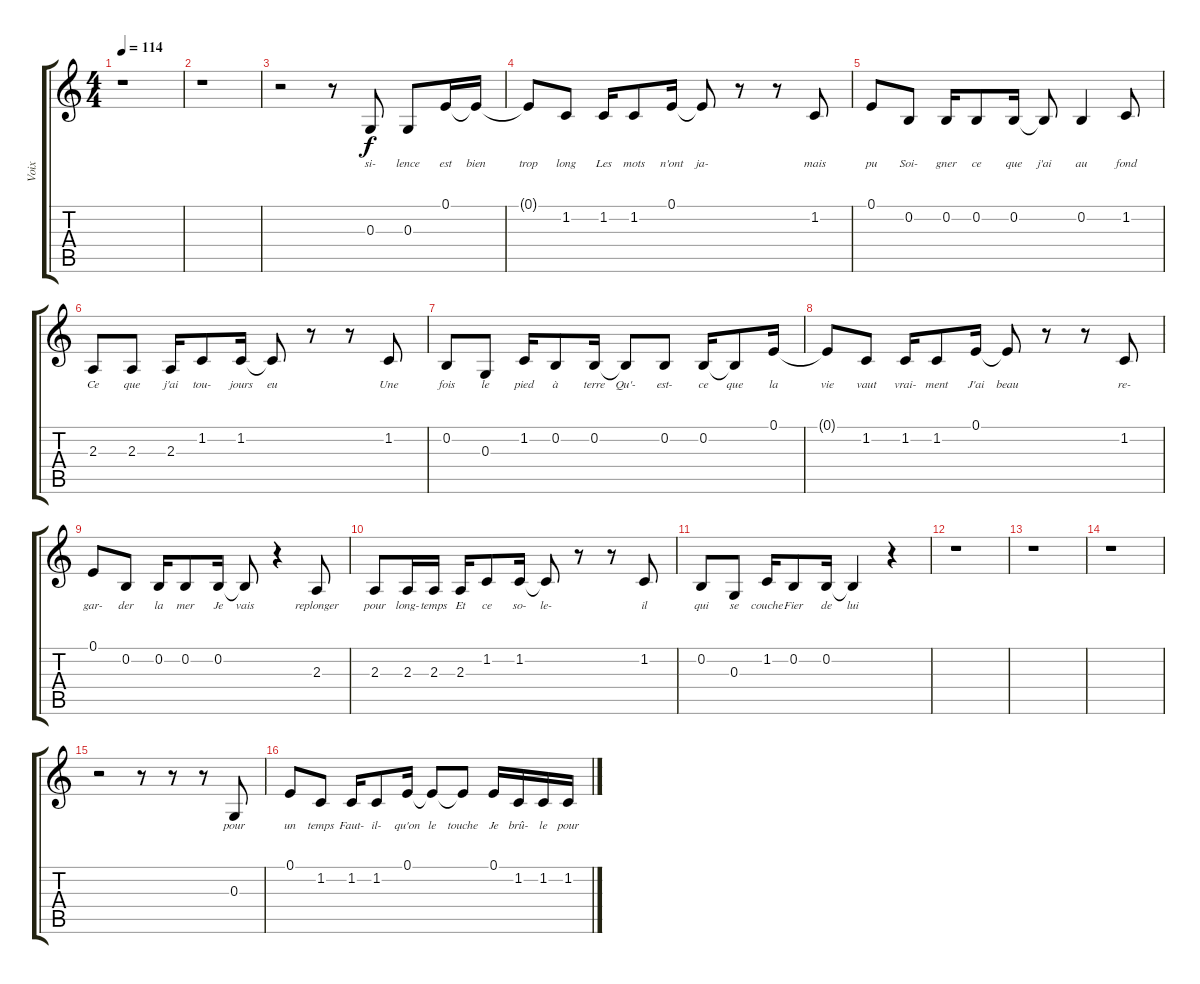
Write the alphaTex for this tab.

\track ("Voix" "Voix") {instrument lead6voice}
\staff {score tabs}
\tuning (E4 B3 G3 D3 A2 E2) {hide}
\ts (4 4)
\tempo 114
\clef g2
\ks c
r.1{dy f} |
r.1 |
r.2 r.8 0.3.8{lyrics (0 "si-") lyrics (1 "") lyrics (2 "") lyrics (3 "") lyrics (4 "")} 0.3.8{lyrics (0 "lence") lyrics (1 "") lyrics (2 "") lyrics (3 "") lyrics (4 "")} 0.1.16{lyrics (0 "est") lyrics (1 "") lyrics (2 "") lyrics (3 "") lyrics (4 "")} 0.1{t}.16{lyrics (0 "bien") lyrics (1 "") lyrics (2 "") lyrics (3 "") lyrics (4 "")} |
0.1{t}.8{lyrics (0 "trop") lyrics (1 "") lyrics (2 "") lyrics (3 "") lyrics (4 "")} 1.2.8{lyrics (0 "long") lyrics (1 "") lyrics (2 "") lyrics (3 "") lyrics (4 "")} 1.2.16{lyrics (0 "Les") lyrics (1 "") lyrics (2 "") lyrics (3 "") lyrics (4 "")} 1.2.8{lyrics (0 "mots") lyrics (1 "") lyrics (2 "") lyrics (3 "") lyrics (4 "")} 0.1.16{lyrics (0 "n'ont") lyrics (1 "") lyrics (2 "") lyrics (3 "") lyrics (4 "")} 0.1{t}.8{lyrics (0 "ja-") lyrics (1 "") lyrics (2 "") lyrics (3 "") lyrics (4 "")} r.8 r.8 1.2.8{lyrics (0 "mais") lyrics (1 "") lyrics (2 "") lyrics (3 "") lyrics (4 "")} |
0.1.8{lyrics (0 "pu") lyrics (1 "") lyrics (2 "") lyrics (3 "") lyrics (4 "")} 0.2.8{lyrics (0 "Soi-") lyrics (1 "") lyrics (2 "") lyrics (3 "") lyrics (4 "")} 0.2.16{lyrics (0 "gner") lyrics (1 "") lyrics (2 "") lyrics (3 "") lyrics (4 "")} 0.2.8{lyrics (0 "ce") lyrics (1 "") lyrics (2 "") lyrics (3 "") lyrics (4 "")} 0.2.16{lyrics (0 "que") lyrics (1 "") lyrics (2 "") lyrics (3 "") lyrics (4 "")} 0.2{t}.8{lyrics (0 "j'ai") lyrics (1 "") lyrics (2 "") lyrics (3 "") lyrics (4 "")} 0.2.4{lyrics (0 "au") lyrics (1 "") lyrics (2 "") lyrics (3 "") lyrics (4 "")} 1.2.8{lyrics (0 "fond") lyrics (1 "") lyrics (2 "") lyrics (3 "") lyrics (4 "")} |
2.3.8{lyrics (0 "Ce") lyrics (1 "") lyrics (2 "") lyrics (3 "") lyrics (4 "")} 2.3.8{lyrics (0 "que") lyrics (1 "") lyrics (2 "") lyrics (3 "") lyrics (4 "")} 2.3.16{lyrics (0 "j'ai") lyrics (1 "") lyrics (2 "") lyrics (3 "") lyrics (4 "")} 1.2.8{lyrics (0 "tou-") lyrics (1 "") lyrics (2 "") lyrics (3 "") lyrics (4 "")} 1.2.16{lyrics (0 "jours") lyrics (1 "") lyrics (2 "") lyrics (3 "") lyrics (4 "")} 1.2{t}.8{lyrics (0 "eu") lyrics (1 "") lyrics (2 "") lyrics (3 "") lyrics (4 "")} r.8 r.8 1.2.8{lyrics (0 "Une") lyrics (1 "") lyrics (2 "") lyrics (3 "") lyrics (4 "")} |
0.2.8{lyrics (0 "fois") lyrics (1 "") lyrics (2 "") lyrics (3 "") lyrics (4 "")} 0.3.8{lyrics (0 "le") lyrics (1 "") lyrics (2 "") lyrics (3 "") lyrics (4 "")} 1.2.16{lyrics (0 "pied") lyrics (1 "") lyrics (2 "") lyrics (3 "") lyrics (4 "")} 0.2.8{lyrics (0 "à") lyrics (1 "") lyrics (2 "") lyrics (3 "") lyrics (4 "")} 0.2.16{lyrics (0 "terre") lyrics (1 "") lyrics (2 "") lyrics (3 "") lyrics (4 "")} 0.2{t}.8{lyrics (0 "Qu'-") lyrics (1 "") lyrics (2 "") lyrics (3 "") lyrics (4 "")} 0.2.8{lyrics (0 "est-") lyrics (1 "") lyrics (2 "") lyrics (3 "") lyrics (4 "")} 0.2.16{lyrics (0 "ce") lyrics (1 "") lyrics (2 "") lyrics (3 "") lyrics (4 "")} 0.2{t}.8{lyrics (0 "que") lyrics (1 "") lyrics (2 "") lyrics (3 "") lyrics (4 "")} 0.1.16{lyrics (0 "la") lyrics (1 "") lyrics (2 "") lyrics (3 "") lyrics (4 "")} |
0.1{t}.8{lyrics (0 "vie") lyrics (1 "") lyrics (2 "") lyrics (3 "") lyrics (4 "")} 1.2.8{lyrics (0 "vaut") lyrics (1 "") lyrics (2 "") lyrics (3 "") lyrics (4 "")} 1.2.16{lyrics (0 "vrai-") lyrics (1 "") lyrics (2 "") lyrics (3 "") lyrics (4 "")} 1.2.8{lyrics (0 "ment") lyrics (1 "") lyrics (2 "") lyrics (3 "") lyrics (4 "")} 0.1.16{lyrics (0 "J'ai") lyrics (1 "") lyrics (2 "") lyrics (3 "") lyrics (4 "")} 0.1{t}.8{lyrics (0 "beau") lyrics (1 "") lyrics (2 "") lyrics (3 "") lyrics (4 "")} r.8 r.8 1.2.8{lyrics (0 "re-") lyrics (1 "") lyrics (2 "") lyrics (3 "") lyrics (4 "")} |
0.1.8{lyrics (0 "gar-") lyrics (1 "") lyrics (2 "") lyrics (3 "") lyrics (4 "")} 0.2.8{lyrics (0 "der") lyrics (1 "") lyrics (2 "") lyrics (3 "") lyrics (4 "")} 0.2.16{lyrics (0 "la") lyrics (1 "") lyrics (2 "") lyrics (3 "") lyrics (4 "")} 0.2.8{lyrics (0 "mer") lyrics (1 "") lyrics (2 "") lyrics (3 "") lyrics (4 "")} 0.2.16{lyrics (0 "Je") lyrics (1 "") lyrics (2 "") lyrics (3 "") lyrics (4 "")} 0.2{t}.8{lyrics (0 "vais") lyrics (1 "") lyrics (2 "") lyrics (3 "") lyrics (4 "")} r.4 2.3.8{lyrics (0 "replonger") lyrics (1 "") lyrics (2 "") lyrics (3 "") lyrics (4 "")} |
2.3.8{lyrics (0 "pour") lyrics (1 "") lyrics (2 "") lyrics (3 "") lyrics (4 "")} 2.3.16{lyrics (0 "long-") lyrics (1 "") lyrics (2 "") lyrics (3 "") lyrics (4 "")} 2.3.16{lyrics (0 "temps") lyrics (1 "") lyrics (2 "") lyrics (3 "") lyrics (4 "")} 2.3.16{lyrics (0 "Et") lyrics (1 "") lyrics (2 "") lyrics (3 "") lyrics (4 "")} 1.2.8{lyrics (0 "ce") lyrics (1 "") lyrics (2 "") lyrics (3 "") lyrics (4 "")} 1.2.16{lyrics (0 "so-") lyrics (1 "") lyrics (2 "") lyrics (3 "") lyrics (4 "")} 1.2{t}.8{lyrics (0 "le-") lyrics (1 "") lyrics (2 "") lyrics (3 "") lyrics (4 "")} r.8 r.8 1.2.8{lyrics (0 "il") lyrics (1 "") lyrics (2 "") lyrics (3 "") lyrics (4 "")} |
0.2.8{lyrics (0 "qui") lyrics (1 "") lyrics (2 "") lyrics (3 "") lyrics (4 "")} 0.3.8{lyrics (0 "se") lyrics (1 "") lyrics (2 "") lyrics (3 "") lyrics (4 "")} 1.2.16{lyrics (0 "couche") lyrics (1 "") lyrics (2 "") lyrics (3 "") lyrics (4 "")} 0.2.8{lyrics (0 "Fier") lyrics (1 "") lyrics (2 "") lyrics (3 "") lyrics (4 "")} 0.2.16{lyrics (0 "de") lyrics (1 "") lyrics (2 "") lyrics (3 "") lyrics (4 "")} 0.2{t}.4{lyrics (0 "lui") lyrics (1 "") lyrics (2 "") lyrics (3 "") lyrics (4 "")} r.4 |
r.1 |
r.1 |
r.1 |
r.2 r.8 r.8 r.8 0.3.8{lyrics (0 "pour") lyrics (1 "") lyrics (2 "") lyrics (3 "") lyrics (4 "")} |
0.1.8{lyrics (0 "un") lyrics (1 "") lyrics (2 "") lyrics (3 "") lyrics (4 "")} 1.2.8{lyrics (0 "temps") lyrics (1 "") lyrics (2 "") lyrics (3 "") lyrics (4 "")} 1.2.16{lyrics (0 "Faut-") lyrics (1 "") lyrics (2 "") lyrics (3 "") lyrics (4 "")} 1.2.8{lyrics (0 "il-") lyrics (1 "") lyrics (2 "") lyrics (3 "") lyrics (4 "")} 0.1.16{lyrics (0 "qu'on") lyrics (1 "") lyrics (2 "") lyrics (3 "") lyrics (4 "")} 0.1{t}.8{lyrics (0 "le") lyrics (1 "") lyrics (2 "") lyrics (3 "") lyrics (4 "")} 0.1{t}.8{lyrics (0 "touche") lyrics (1 "") lyrics (2 "") lyrics (3 "") lyrics (4 "")} 0.1.16{lyrics (0 "Je") lyrics (1 "") lyrics (2 "") lyrics (3 "") lyrics (4 "")} 1.2.16{lyrics (0 "brû-") lyrics (1 "") lyrics (2 "") lyrics (3 "") lyrics (4 "")} 1.2.16{lyrics (0 "le") lyrics (1 "") lyrics (2 "") lyrics (3 "") lyrics (4 "")} 1.2.16{lyrics (0 "pour") lyrics (1 "") lyrics (2 "") lyrics (3 "") lyrics (4 "")}
